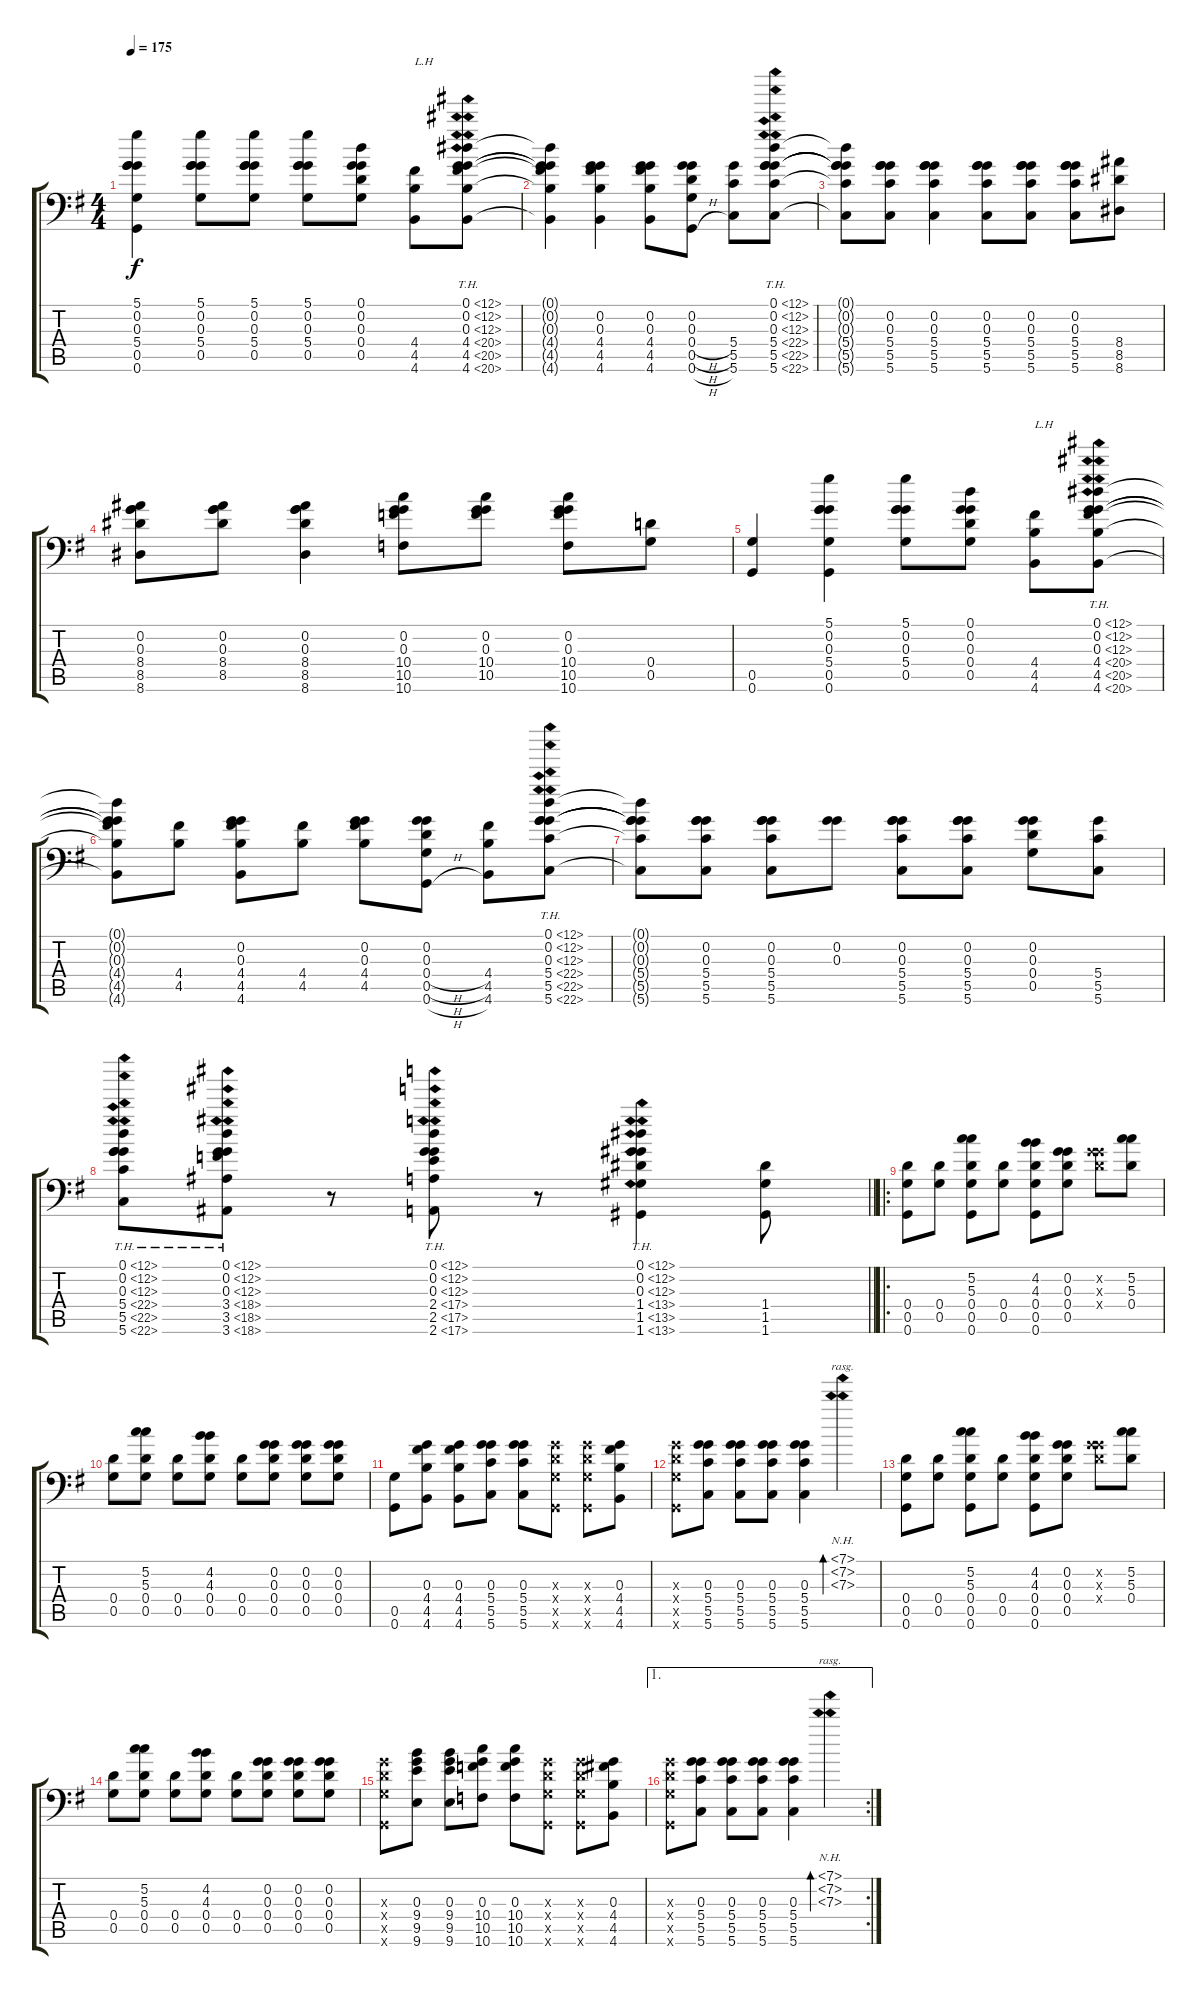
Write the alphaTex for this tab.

\track "" {instrument acousticguitarsteel}
\staff {score tabs}
\tuning (D4 G3 G3 D3 G2 G1) {hide}
\ts (4 4)
\tempo 175
\clef f4
\ks g
(5.1 0.2 0.3 5.4 0.5 0.6).4{dy f instrument acousticguitarsteel} (5.1 0.2 0.3 5.4 0.5).8 (5.1 0.2 0.3 5.4 0.5).8 (5.1 0.2 0.3 5.4 0.5).8 (0.1 0.2 0.3 0.4 0.5).8 (4.4 4.5 4.6).8{txt "L.H"} (0.1{th 12} 0.2{th 12} 0.3{th 12} 4.4{th 16} 4.5{th 16} 4.6{th 16}).8 |
(0.1{t} 0.2{t} 0.3{t} 4.4{t} 4.5{t} 4.6{t}).4 (0.2 0.3 4.4 4.5 4.6).4 (0.2 0.3 4.4 4.5 4.6).8 (0.2 0.3 0.4{h} 0.5{h} 0.6{h}).8 (5.4 5.5 5.6).8 (0.1{th 12} 0.2{th 12} 0.3{th 12} 5.4{th 17} 5.5{th 17} 5.6{th 17}).8 |
(0.1{t} 0.2{t} 0.3{t} 5.4{t} 5.5{t} 5.6{t}).8 (0.2 0.3 5.4 5.5 5.6).8 (0.2 0.3 5.4 5.5 5.6).4 (0.2 0.3 5.4 5.5 5.6).8 (0.2 0.3 5.4 5.5 5.6).8 (0.2 0.3 5.4 5.5 5.6).8 (8.4 8.5 8.6).8 |
(0.2 0.3 8.4 8.5 8.6).8 (0.2 0.3 8.4 8.5).8 (0.2 0.3 8.4 8.5 8.6).4 (0.2 0.3 10.4 10.5 10.6).8 (0.2 0.3 10.4 10.5).8 (0.2 0.3 10.4 10.5 10.6).8 (0.4 0.5).8 |
(0.5 0.6).4 (5.1 0.2 0.3 5.4 0.5 0.6).4 (5.1 0.2 0.3 5.4 0.5).8 (0.1 0.2 0.3 0.4 0.5).8 (4.4 4.5 4.6).8{txt "L.H"} (0.1{th 12} 0.2{th 12} 0.3{th 12} 4.4{th 16} 4.5{th 16} 4.6{th 16}).8 |
(0.1{t} 0.2{t} 0.3{t} 4.4{t} 4.5{t} 4.6{t}).8 (4.4 4.5).8 (0.2 0.3 4.4 4.5 4.6).8 (4.4 4.5).8 (0.2 0.3 4.4 4.5).8 (0.2 0.3 0.4{h} 0.5{h} 0.6{h}).8 (4.4 4.5 4.6).8 (0.1{th 12} 0.2{th 12} 0.3{th 12} 5.4{th 17} 5.5{th 17} 5.6{th 17}).8 |
(0.1{t} 0.2{t} 0.3{t} 5.4{t} 5.5{t} 5.6{t}).8 (0.2 0.3 5.4 5.5 5.6).8 (0.2 0.3 5.4 5.5 5.6).8 (0.2 0.3).8 (0.2 0.3 5.4 5.5 5.6).8 (0.2 0.3 5.4 5.5 5.6).8 (0.2 0.3 0.4 0.5).8 (5.4 5.5 5.6).8 |
\barLineRight lightlight
(0.1{th 12} 0.2{th 12} 0.3{th 12} 5.4{th 17} 5.5{th 17} 5.6{th 17}).8 (0.1{th 12} 0.2{th 12} 0.3{th 12} 3.4{th 15} 3.5{th 15} 3.6{th 15}).8 r.8 (0.1{th 12} 0.2{th 12} 0.3{th 12} 2.4{th 15} 2.5{th 15} 2.6{th 15}).8 r.8 (0.1{th 12} 0.2{th 12} 0.3{th 12} 1.4{th 12} 1.5{th 12} 1.6{th 12}).4 (1.4 1.5 1.6).8 |
\ro
(0.4 0.5 0.6).8 (0.4 0.5).8 (5.2 5.3 0.4 0.5 0.6).8 (0.4 0.5).8 (4.2 4.3 0.4 0.5 0.6).8 (0.2 0.3 0.4 0.5).8 (0.2{x} 0.3{x} 0.4{x}).8 (5.2 5.3 0.4).8 |
(0.4 0.5).8 (5.2 5.3 0.4 0.5).8 (0.4 0.5).8 (4.2 4.3 0.4 0.5).8 (0.4 0.5).8 (0.2 0.3 0.4 0.5).8 (0.2 0.3 0.4 0.5).8 (0.2 0.3 0.4 0.5).8 |
(0.5 0.6).8 (0.3 4.4 4.5 4.6).8 (0.3 4.4 4.5 4.6).8 (0.3 5.4 5.5 5.6).8 (0.3 5.4 5.5 5.6).8 (0.3{x} 0.4{x} 0.5{x} 0.6{x}).8 (0.3{x} 0.4{x} 0.5{x} 0.6{x}).8 (0.3 4.4 4.5 4.6).8 |
(0.3{x} 0.4{x} 0.5{x} 0.6{x}).8 (0.3 5.4 5.5 5.6).8 (0.3 5.4 5.5 5.6).8 (0.3 5.4 5.5 5.6).8 (0.3 5.4 5.5 5.6).4 (7.1{nh} 7.2{nh} 7.3{nh}).4{bd 240 rasg ii} |
(0.4 0.5 0.6).8 (0.4 0.5).8 (5.2 5.3 0.4 0.5 0.6).8 (0.4 0.5).8 (4.2 4.3 0.4 0.5 0.6).8 (0.2 0.3 0.4 0.5).8 (0.2{x} 0.3{x} 0.4{x}).8 (5.2 5.3 0.4).8 |
(0.4 0.5).8 (5.2 5.3 0.4 0.5).8 (0.4 0.5).8 (4.2 4.3 0.4 0.5).8 (0.4 0.5).8 (0.2 0.3 0.4 0.5).8 (0.2 0.3 0.4 0.5).8 (0.2 0.3 0.4 0.5).8 |
(0.3{x} 0.4{x} 0.5{x} 0.6{x}).8 (0.3 9.4 9.5 9.6).8 (0.3 9.4 9.5 9.6).8 (0.3 10.4 10.5 10.6).8 (0.3 10.4 10.5 10.6).8 (0.3{x} 0.4{x} 0.5{x} 0.6{x}).8 (0.3{x} 0.4{x} 0.5{x} 0.6{x}).8 (0.3 4.4 4.5 4.6).8 |
\ae 1
\rc 2
(0.3{x} 0.4{x} 0.5{x} 0.6{x}).8 (0.3 5.4 5.5 5.6).8 (0.3 5.4 5.5 5.6).8 (0.3 5.4 5.5 5.6).8 (0.3 5.4 5.5 5.6).4 (7.1{nh} 7.2{nh} 7.3{nh}).4{bd 240 rasg ii}
